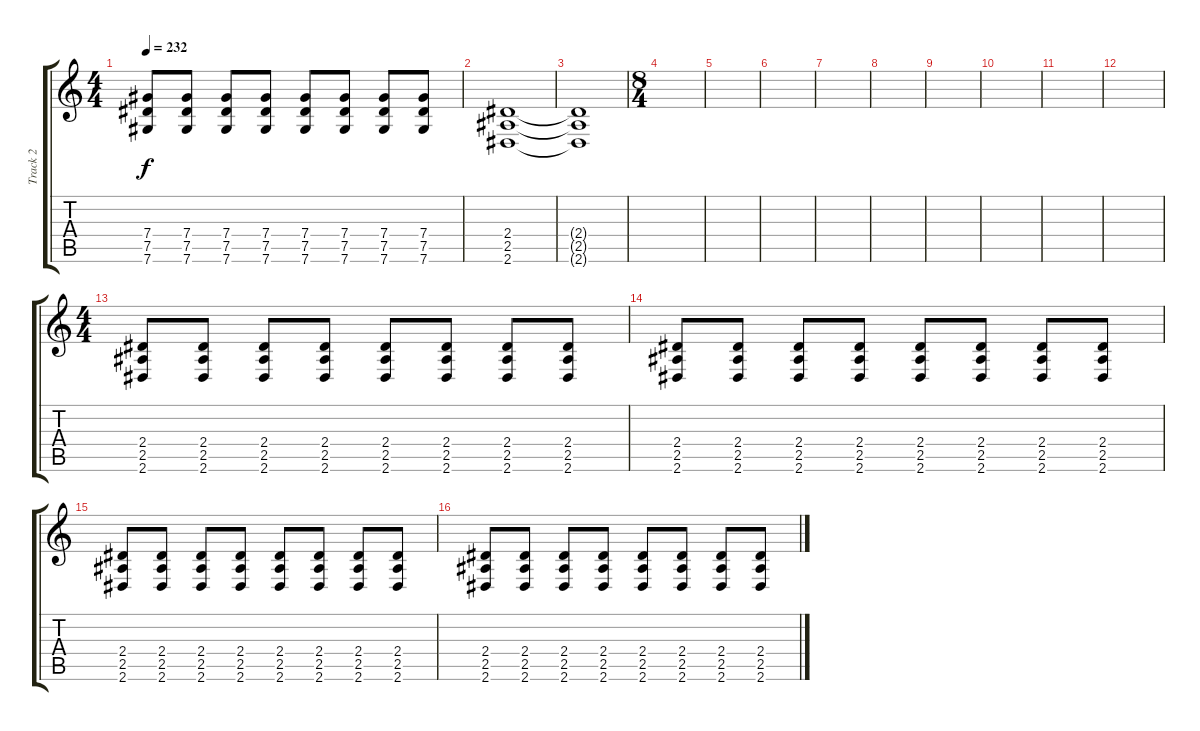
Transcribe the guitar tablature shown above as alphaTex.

\track ("Track 2" "Track 2") {instrument distortionguitar}
\staff {score tabs}
\tuning (Eb4 Bb3 Gb3 Db3 Ab2 Db2) {hide}
\ts (4 4)
\tempo 232
\clef g2
\ks c
(7.4 7.5 7.6).8{dy f} (7.4 7.5 7.6).8 (7.4 7.5 7.6).8 (7.4 7.5 7.6).8 (7.4 7.5 7.6).8 (7.4 7.5 7.6).8 (7.4 7.5 7.6).8 (7.4 7.5 7.6).8 |
(2.4 2.5 2.6).1 |
(2.4{t} 2.5{t} 2.6{t}).1 |
\ts (8 4)
|
|
|
|
|
|
|
|
|
\ts (4 4)
(2.4 2.5 2.6).8 (2.4 2.5 2.6).8 (2.4 2.5 2.6).8 (2.4 2.5 2.6).8 (2.4 2.5 2.6).8 (2.4 2.5 2.6).8 (2.4 2.5 2.6).8 (2.4 2.5 2.6).8 |
(2.4 2.5 2.6).8 (2.4 2.5 2.6).8 (2.4 2.5 2.6).8 (2.4 2.5 2.6).8 (2.4 2.5 2.6).8 (2.4 2.5 2.6).8 (2.4 2.5 2.6).8 (2.4 2.5 2.6).8 |
(2.4 2.5 2.6).8 (2.4 2.5 2.6).8 (2.4 2.5 2.6).8 (2.4 2.5 2.6).8 (2.4 2.5 2.6).8 (2.4 2.5 2.6).8 (2.4 2.5 2.6).8 (2.4 2.5 2.6).8 |
(2.4 2.5 2.6).8 (2.4 2.5 2.6).8 (2.4 2.5 2.6).8 (2.4 2.5 2.6).8 (2.4 2.5 2.6).8 (2.4 2.5 2.6).8 (2.4 2.5 2.6).8 (2.4 2.5 2.6).8
